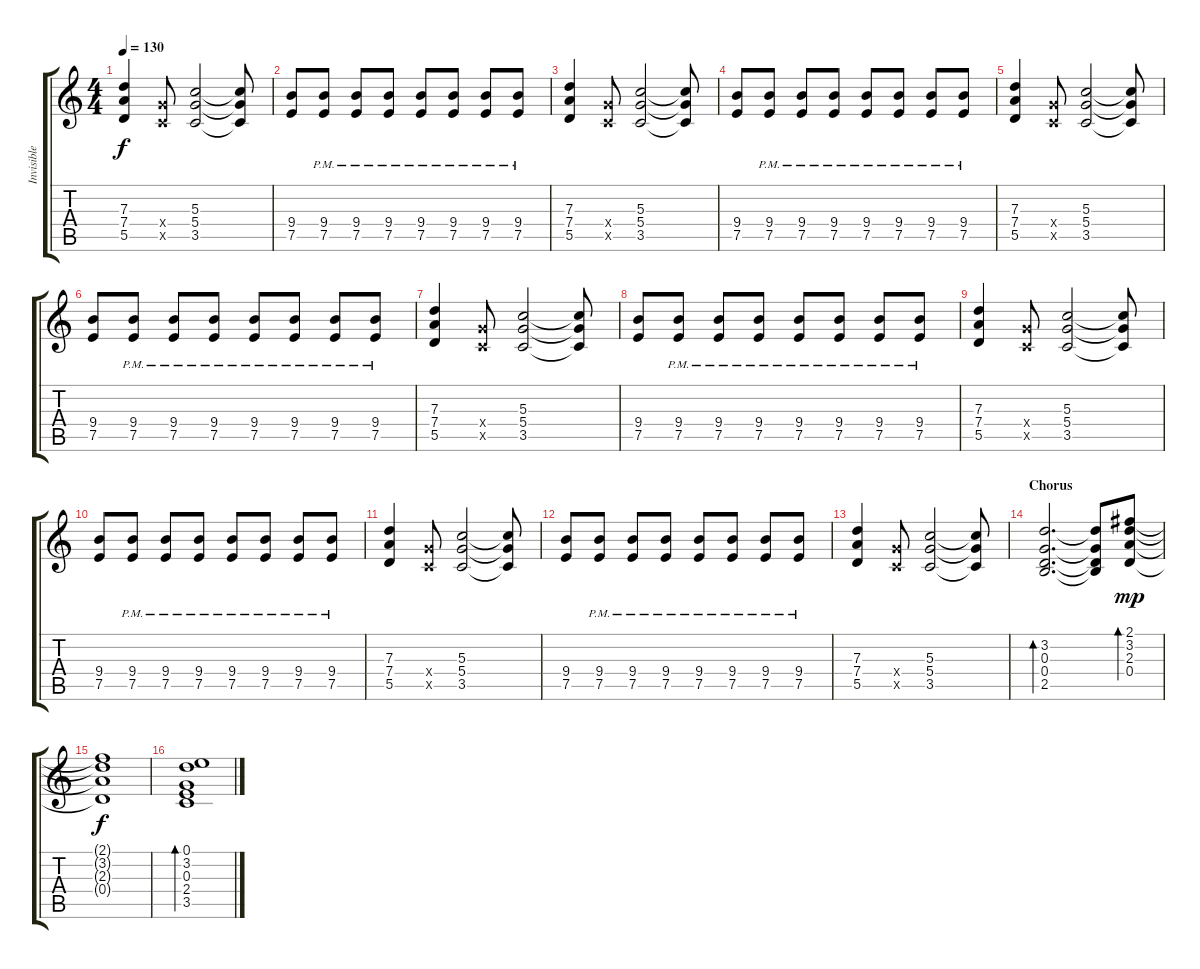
\track ("Invisible Guitarist !" "Invisible ") {instrument distortionguitar}
\staff {score tabs}
\tuning (E4 B3 G3 D3 A2 E2) {hide}
\ts (4 4)
\tempo 130
\clef g2
\ks c
(7.3 7.4 5.5).4{dy f} (5.4{x} 3.5{x}).8 (5.3 5.4 3.5).2 (5.3{t} 5.4{t} 3.5{t}).8 |
(9.4 7.5).8 (9.4{pm} 7.5{pm}).8 (9.4{pm} 7.5{pm}).8 (9.4{pm} 7.5{pm}).8 (9.4{pm} 7.5{pm}).8 (9.4{pm} 7.5{pm}).8 (9.4{pm} 7.5{pm}).8 (9.4{pm} 7.5{pm}).8 |
(7.3 7.4 5.5).4 (5.4{x} 3.5{x}).8 (5.3 5.4 3.5).2 (5.3{t} 5.4{t} 3.5{t}).8 |
(9.4 7.5).8 (9.4{pm} 7.5{pm}).8 (9.4{pm} 7.5{pm}).8 (9.4{pm} 7.5{pm}).8 (9.4{pm} 7.5{pm}).8 (9.4{pm} 7.5{pm}).8 (9.4{pm} 7.5{pm}).8 (9.4{pm} 7.5{pm}).8 |
(7.3 7.4 5.5).4 (5.4{x} 3.5{x}).8 (5.3 5.4 3.5).2 (5.3{t} 5.4{t} 3.5{t}).8 |
(9.4 7.5).8 (9.4{pm} 7.5{pm}).8 (9.4{pm} 7.5{pm}).8 (9.4{pm} 7.5{pm}).8 (9.4{pm} 7.5{pm}).8 (9.4{pm} 7.5{pm}).8 (9.4{pm} 7.5{pm}).8 (9.4{pm} 7.5{pm}).8 |
(7.3 7.4 5.5).4 (5.4{x} 3.5{x}).8 (5.3 5.4 3.5).2 (5.3{t} 5.4{t} 3.5{t}).8 |
(9.4 7.5).8 (9.4{pm} 7.5{pm}).8 (9.4{pm} 7.5{pm}).8 (9.4{pm} 7.5{pm}).8 (9.4{pm} 7.5{pm}).8 (9.4{pm} 7.5{pm}).8 (9.4{pm} 7.5{pm}).8 (9.4{pm} 7.5{pm}).8 |
(7.3 7.4 5.5).4 (5.4{x} 3.5{x}).8 (5.3 5.4 3.5).2 (5.3{t} 5.4{t} 3.5{t}).8 |
(9.4 7.5).8 (9.4{pm} 7.5{pm}).8 (9.4{pm} 7.5{pm}).8 (9.4{pm} 7.5{pm}).8 (9.4{pm} 7.5{pm}).8 (9.4{pm} 7.5{pm}).8 (9.4{pm} 7.5{pm}).8 (9.4{pm} 7.5{pm}).8 |
(7.3 7.4 5.5).4 (5.4{x} 3.5{x}).8 (5.3 5.4 3.5).2 (5.3{t} 5.4{t} 3.5{t}).8 |
(9.4 7.5).8 (9.4{pm} 7.5{pm}).8 (9.4{pm} 7.5{pm}).8 (9.4{pm} 7.5{pm}).8 (9.4{pm} 7.5{pm}).8 (9.4{pm} 7.5{pm}).8 (9.4{pm} 7.5{pm}).8 (9.4{pm} 7.5{pm}).8 |
(7.3 7.4 5.5).4 (5.4{x} 3.5{x}).8 (5.3 5.4 3.5).2 (5.3{t} 5.4{t} 3.5{t}).8 |
\section ("" "Chorus")
(3.2 0.3 0.4 2.5).2{d bd 30} (3.2{t} 0.3{t} 0.4{t} 2.5{t}).8 (2.1 3.2 2.3 0.4).8{bd 120 dy mp} |
(2.1{t} 3.2{t} 2.3{t} 0.4{t}).1{dy f} |
(0.1 3.2 0.3 2.4 3.5).1{bd 30}
